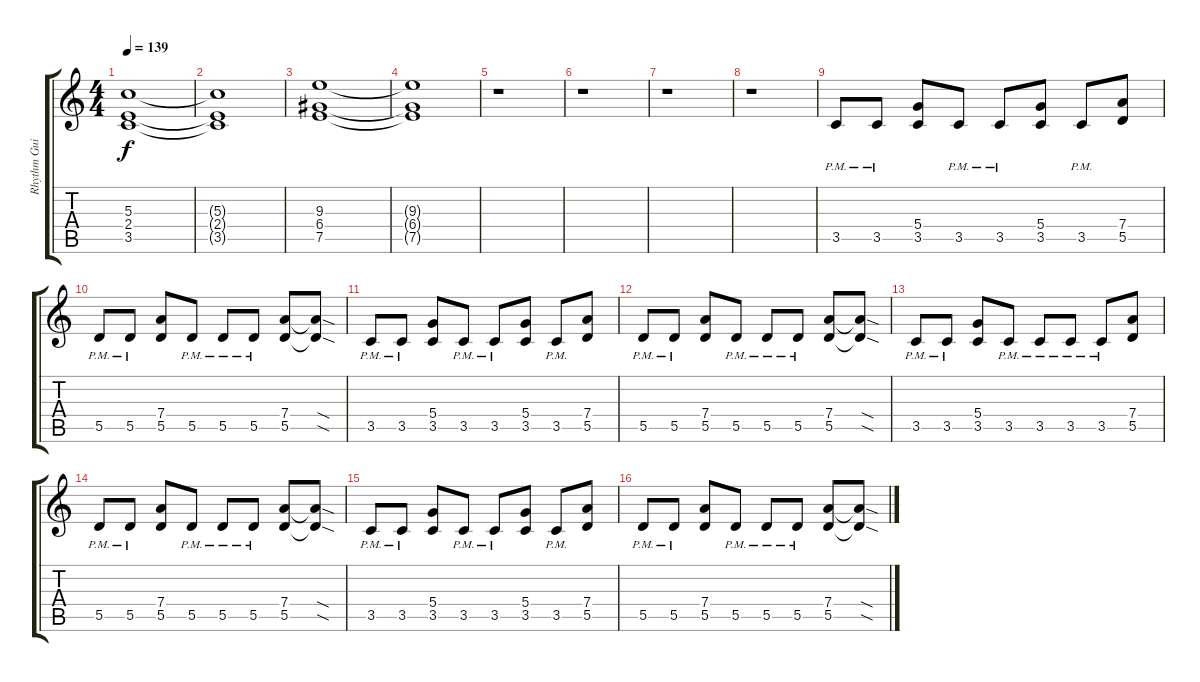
\track ("Rhythm Guitar" "Rhythm Gui") {instrument distortionguitar}
\staff {score tabs}
\tuning (E4 B3 G3 D3 A2 E2) {hide}
\ts (4 4)
\tempo 139
\clef g2
\ks c
(5.3 2.4 3.5).1{dy f} |
(5.3{t} 2.4{t} 3.5{t}).1 |
(9.3 6.4 7.5).1 |
(9.3{t} 6.4{t} 7.5{t}).1 |
r.1 |
r.1 |
r.1 |
r.1 |
3.5{pm}.8 3.5{pm}.8 (5.4 3.5).8 3.5{pm}.8 3.5{pm}.8 (5.4 3.5).8 3.5{pm}.8 (7.4 5.5).8 |
5.5{pm}.8 5.5{pm}.8 (7.4 5.5).8 5.5{pm}.8 5.5{pm}.8 5.5{pm}.8 (7.4 5.5).8 (7.4{sod t} 5.5{sod t}).8 |
3.5{pm}.8 3.5{pm}.8 (5.4 3.5).8 3.5{pm}.8 3.5{pm}.8 (5.4 3.5).8 3.5{pm}.8 (7.4 5.5).8 |
5.5{pm}.8 5.5{pm}.8 (7.4 5.5).8 5.5{pm}.8 5.5{pm}.8 5.5{pm}.8 (7.4 5.5).8 (7.4{sod t} 5.5{sod t}).8 |
3.5{pm}.8 3.5{pm}.8 (5.4 3.5).8 3.5{pm}.8 3.5{pm}.8 3.5{pm}.8 3.5{pm}.8 (7.4 5.5).8 |
5.5{pm}.8 5.5{pm}.8 (7.4 5.5).8 5.5{pm}.8 5.5{pm}.8 5.5{pm}.8 (7.4 5.5).8 (7.4{sod t} 5.5{sod t}).8 |
3.5{pm}.8 3.5{pm}.8 (5.4 3.5).8 3.5{pm}.8 3.5{pm}.8 (5.4 3.5).8 3.5{pm}.8 (7.4 5.5).8 |
5.5{pm}.8 5.5{pm}.8 (7.4 5.5).8 5.5{pm}.8 5.5{pm}.8 5.5{pm}.8 (7.4 5.5).8 (7.4{sod t} 5.5{sod t}).8
